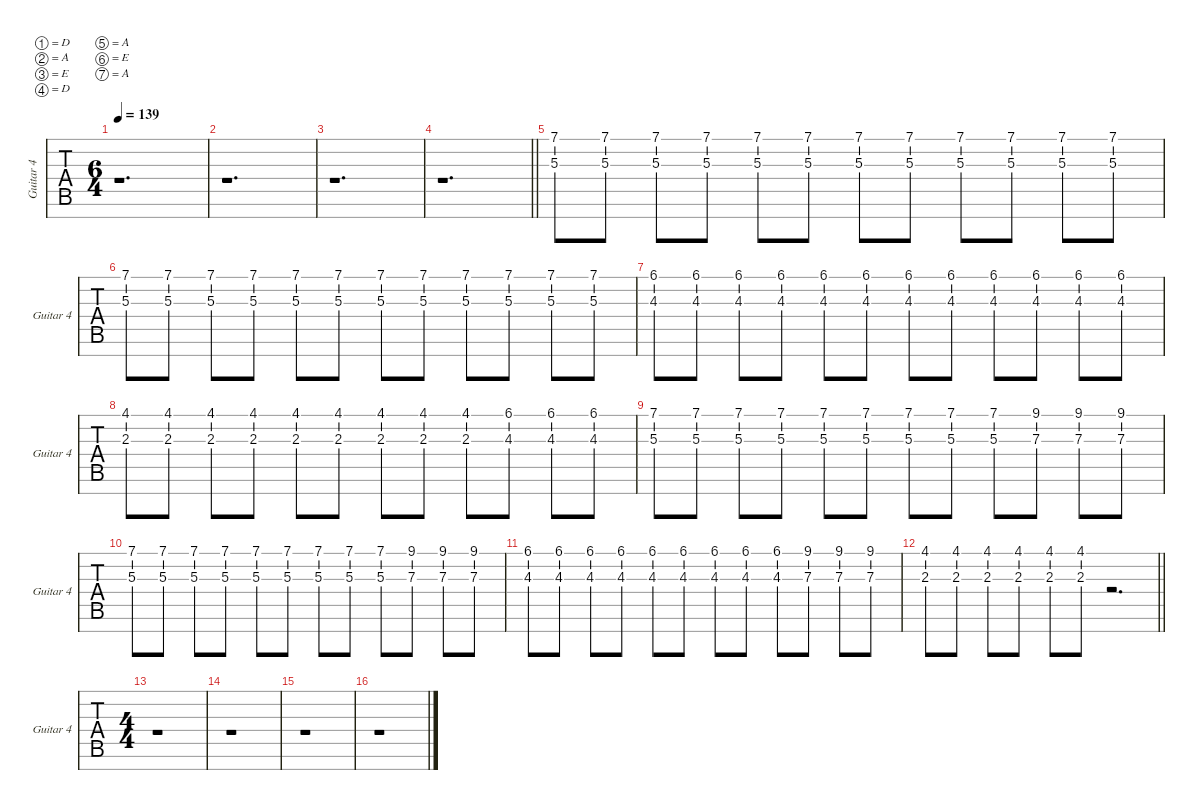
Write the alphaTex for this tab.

\defaultSystemsLayout 4
\hideDynamics
\bracketExtendMode nobrackets
\singleTrackTrackNamePolicy allsystems
\multiTrackTrackNamePolicy allsystems
\firstSystemTrackNameMode fullname
\otherSystemsTrackNameMode fullname
\otherSystemsTrackNameOrientation horizontal
\track ("Guitar 4" "Guitar 4") {instrument distortionguitar}
\staff {tabs}
\tuning (D4 A3 E3 D3 A2 E2 A1)
\ts (6 4)
\beaming (8 2 2 2 2 2 2)
\tempo 139
\clef g2
\ks c
r.1{d dy mf instrument distortionguitar} |
r.1{d} |
r.1{d} |
\barLineRight lightlight
r.1{d} |
(5.3 7.1).8 (5.3 7.1).8 (5.3 7.1).8 (5.3 7.1).8 (5.3 7.1).8 (5.3 7.1).8 (5.3 7.1).8 (5.3 7.1).8 (5.3 7.1).8 (5.3 7.1).8 (5.3 7.1).8 (5.3 7.1).8 |
(7.1 5.3).8 (7.1 5.3).8 (7.1 5.3).8 (7.1 5.3).8 (7.1 5.3).8 (7.1 5.3).8 (7.1 5.3).8 (7.1 5.3).8 (7.1 5.3).8 (7.1 5.3).8 (7.1 5.3).8 (7.1 5.3).8 |
(4.3 6.1).8 (4.3 6.1).8 (4.3 6.1).8 (4.3 6.1).8 (4.3 6.1).8 (4.3 6.1).8 (4.3 6.1).8 (4.3 6.1).8 (4.3 6.1).8 (4.3 6.1).8 (4.3 6.1).8 (4.3 6.1).8 |
(2.3 4.1).8 (2.3 4.1).8 (2.3 4.1).8 (2.3 4.1).8 (2.3 4.1).8 (2.3 4.1).8 (2.3 4.1).8 (2.3 4.1).8 (2.3 4.1).8 (4.3 6.1).8 (4.3 6.1).8 (4.3 6.1).8 |
(5.3 7.1).8 (5.3 7.1).8 (5.3 7.1).8 (5.3 7.1).8 (5.3 7.1).8 (5.3 7.1).8 (5.3 7.1).8 (5.3 7.1).8 (5.3 7.1).8 (7.3 9.1).8 (7.3 9.1).8 (7.3 9.1).8 |
(5.3 7.1).8 (5.3 7.1).8 (5.3 7.1).8 (5.3 7.1).8 (5.3 7.1).8 (5.3 7.1).8 (5.3 7.1).8 (5.3 7.1).8 (5.3 7.1).8 (7.3 9.1).8 (7.3 9.1).8 (7.3 9.1).8 |
(4.3 6.1).8 (4.3 6.1).8 (4.3 6.1).8 (4.3 6.1).8 (4.3 6.1).8 (4.3 6.1).8 (4.3 6.1).8 (4.3 6.1).8 (4.3 6.1).8 (7.3 9.1).8 (7.3 9.1).8 (7.3 9.1).8 |
\barLineRight lightlight
(2.3 4.1).8 (2.3 4.1).8 (2.3 4.1).8 (2.3 4.1).8 (2.3 4.1).8 (2.3 4.1).8 r.2{d} |
\ts (4 4)
r.1 |
r.1 |
r.1 |
r.1
